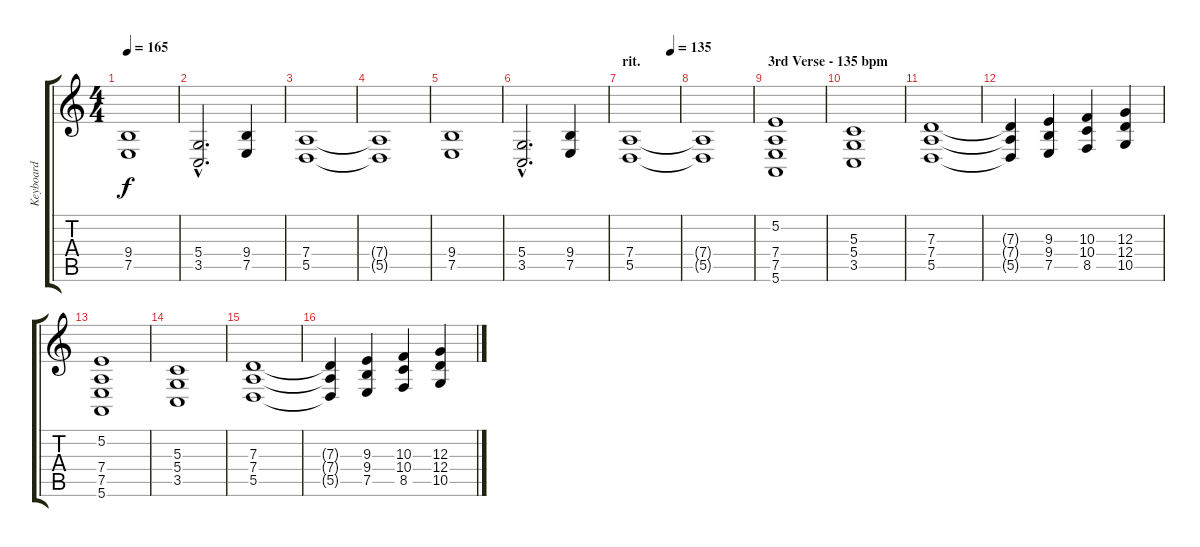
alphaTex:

\track ("Keyboard" "Keyboard") {instrument choiraahs}
\staff {score tabs}
\tuning (E4 B3 G3 D3 A2 E2) {hide}
\ts (4 4)
\tempo 165
\clef g2
\ks c
(9.4 7.5).1{dy f} |
(5.4{hac} 3.5{hac}).2{d} (9.4 7.5).4 |
(7.4 5.5).1 |
(7.4{t} 5.5{t}).1 |
(9.4 7.5).1 |
(5.4{hac} 3.5{hac}).2{d} (9.4 7.5).4 |
\section ("" "rit.")
\tempo (135 0.8333333333333334)
(7.4 5.5).1 |
(7.4{t} 5.5{t}).1 |
\section ("" "3rd Verse - 135 bpm")
(5.2 7.4 7.5 5.6).1 |
(5.3 5.4 3.5).1 |
(7.3 7.4 5.5).1 |
(7.3{t} 7.4{t} 5.5{t}).4 (9.3 9.4 7.5).4 (10.3 10.4 8.5).4 (12.3 12.4 10.5).4 |
(5.2 7.4 7.5 5.6).1 |
(5.3 5.4 3.5).1 |
(7.3 7.4 5.5).1 |
(7.3{t} 7.4{t} 5.5{t}).4 (9.3 9.4 7.5).4 (10.3 10.4 8.5).4 (12.3 12.4 10.5).4
